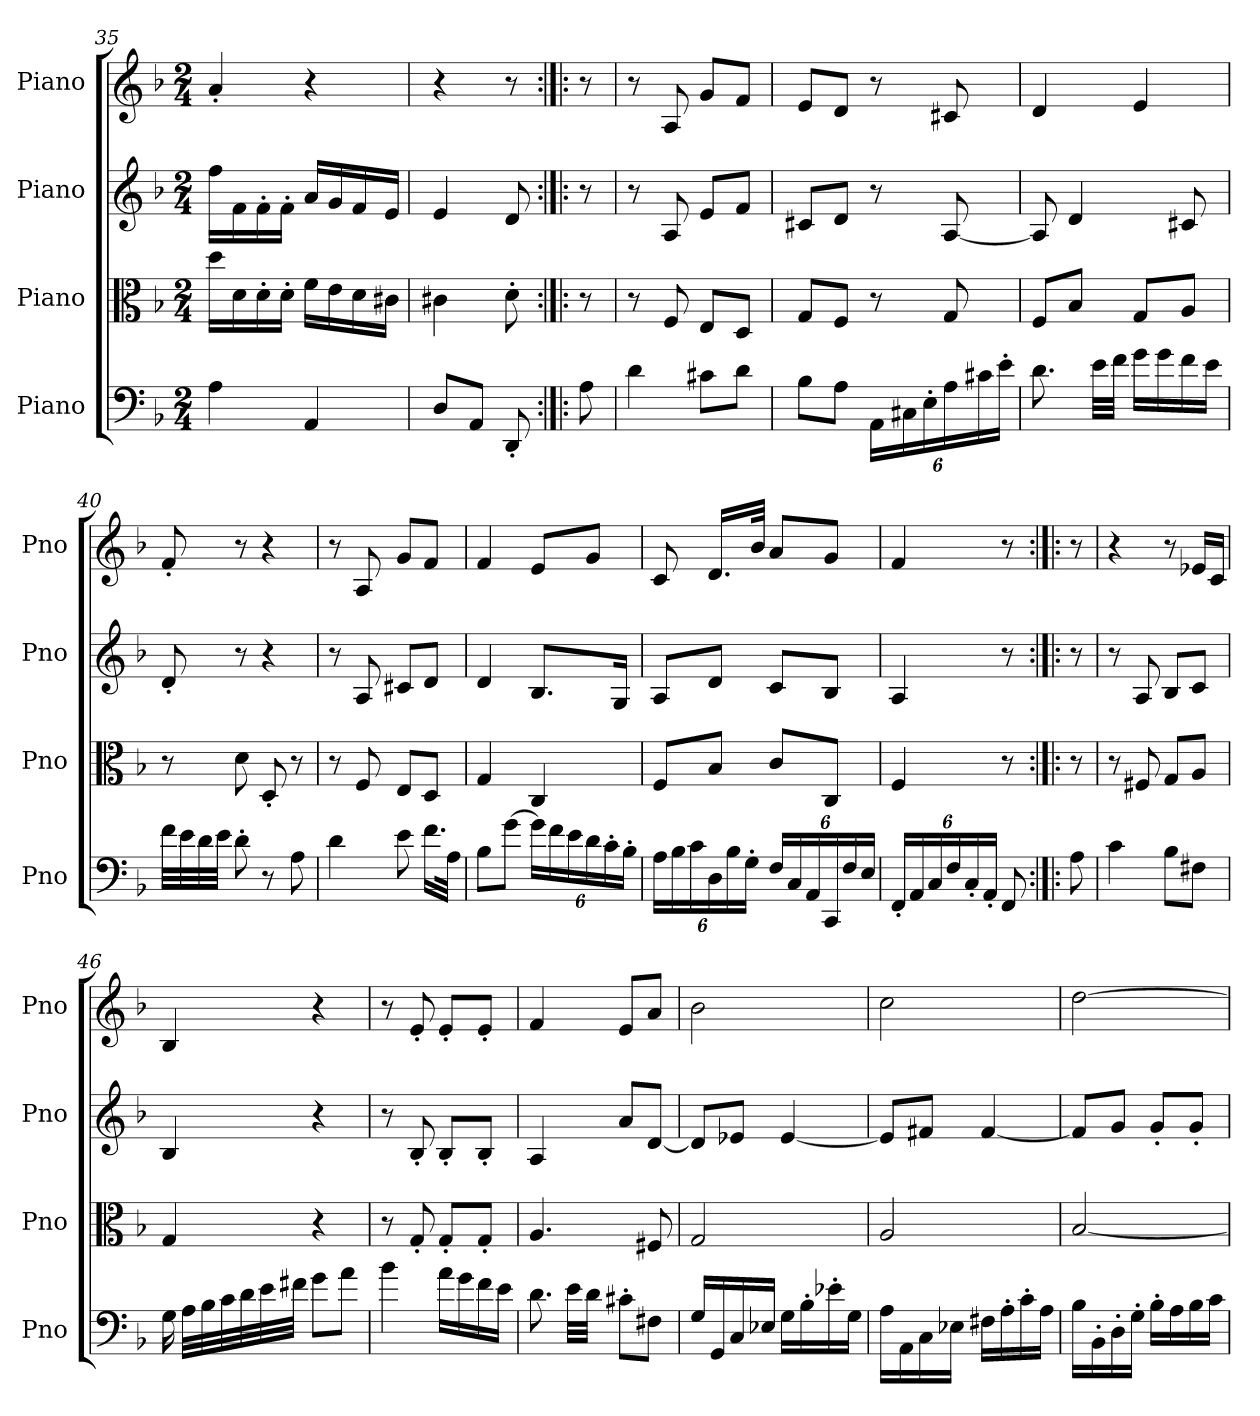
**kern	**kern	**kern	**kern
*part4	*part3	*part2	*part1
*staff4	*staff3	*staff2	*staff1
*I"Piano	*I"Piano	*I"Piano	*I"Piano
*I'Pno	*I'Pno	*I'Pno	*I'Pno
*clefF4	*clefC3	*clefG2	*clefG2
*k[b-]	*k[b-]	*k[b-]	*k[b-]
*M2/4	*M2/4	*M2/4	*M2/4
=35	=35	=35	=35
4A\	16dd\LL	16ff\LL	4a'/
.	16d\	16f\	.
.	16d'\	16f'\	.
.	16d'\JJ	16f'\JJ	.
4AA/	16f\LL	16a/LL	4r
.	16e\	16g/	.
.	16d\	16f/	.
.	16c#X\JJ	16e/JJ	.
=36	=36	=36	=36
8D/L	4c#X\	4e/	4r
8AA/J	.	.	.
8DD'/	8d'\	8d/	8r
=36X4:|!|:	=36X4:|!|:	=36X4:|!|:	=36X4:|!|:
8A\	8r	8r	8r
=37	=37	=37	=37
4d\	8r	8r	8r
.	8F/	8A/	8A/
8c#X\L	8E/L	8e/L	8g/L
8d\J	8D/J	8f/J	8f/J
!!LO:LB:g=z
=38	=38	=38	=38
8B-\L	8G/L	8c#X/L	8e/L
8A\J	8F/J	8d/J	8d/J
*Xbrackettup	*	*	*
24AA\LL	8r	8r	8r
24C#X\	.	.	.
24E'\	.	.	.
24A\	8G/	[8A/	8c#X/
24c#X\	.	.	.
24e'\JJ	.	.	.
=39	=39	=39	=39
8.d\	8F/L	8A/]	4d/
.	8B-/J	4d/	.
32e\LLL	.	.	.
32f\JJJ	.	.	.
16g\LL	8G/L	.	4e/
16g\	.	.	.
16f\	8A/J	8c#X/	.
16e\JJ	.	.	.
=40	=40	=40	=40
32f\LLL	8r	8d'/	8f'/
32e\	.	.	.
32d\	.	.	.
32e\JJJ	.	.	.
8d'\	8d\	8r	8r
8r	8D'/	4r	4r
8A\	8r	.	.
=41	=41	=41	=41
4d\	8r	8r	8r
.	8F/	8A/	8A/
8e\	8E/L	8c#X/L	8g/L
16.f\LL	8D/J	8d/J	8f/J
32A\JJk	.	.	.
!!LO:PB:g=z
=42	=42	=42	=42
8B-\L	4G/	4d/	4f/
[8g\J	.	.	.
24g\LL]	4C/	8.B-/L	8e/L
24f\	.	.	.
24e\	.	.	.
24d\	.	.	8g/J
24c'\	.	.	.
.	.	16G/Jk	.
24B-'\JJ	.	.	.
=43	=43	=43	=43
24A\LL	8F/L	8A/L	8c/
24B-\	.	.	.
24c\	.	.	.
24D\	8B-/J	8d/J	16.d/LL
24B-\	.	.	.
24G'\JJ	.	.	.
.	.	.	32b-/JJk
24F/LL	8c/L	8c/L	8a/L
24C/	.	.	.
24AA/	.	.	.
24CC/	8C/J	8B-/J	8g/J
24F/	.	.	.
24E/JJ	.	.	.
=44	=44	=44	=44
24FF'/LL	4F/	4A/	4f/
24AA/	.	.	.
24C/	.	.	.
24F/	.	.	.
24C'/	.	.	.
24AA'/JJ	.	.	.
8FF/	8r	8r	8r
=44X5:|!|:	=44X5:|!|:	=44X5:|!|:	=44X5:|!|:
8A\	8r	8r	8r
=45	=45	=45	=45
4c\	8r	8r	4r
.	8F#X/	8A/	.
8B-\L	8G/L	8B-/L	8r
8F#X\J	8A/J	8c/J	16e-X/LL
.	.	.	16c/JJ
!!LO:LB:g=z
=46	=46	=46	=46
16G\	4G/	4B-/	4B-/
32A\LLL	.	.	.
32B-\	.	.	.
32c\	.	.	.
32d\	.	.	.
32e\	.	.	.
32f#X\JJJ	.	.	.
8g\L	4r	4r	4r
8a\J	.	.	.
=47	=47	=47	=47
4b-\	8r	8r	8r
.	8G'/	8B-'/	8e'/
16a\LL	8G'/L	8B-'/L	8e'/L
16g\	.	.	.
16f\	8G'/J	8B-'/J	8e'/J
16e\JJ	.	.	.
=48	=48	=48	=48
8.d\	4.A/	4A/	4f/
32e\LLL	.	.	.
32d\JJJ	.	.	.
8c#X'\L	.	8a/L	8e/L
8F#X\J	8F#X/	[8d/J	8a/J
=49	=49	=49	=49
16G/LL	2G/	8d/L]	2b-\
16GG/	.	.	.
16C/	.	8e-X/J	.
16E-X/JJ	.	.	.
16G\LL	.	[4e-/	.
16B-'\	.	.	.
16e-X'\	.	.	.
16G\JJ	.	.	.
!!LO:LB:g=z
=50	=50	=50	=50
16A\LL	2A/	8e-/L]	2cc\
16AA\	.	.	.
16C\	.	8f#X/J	.
16E-X\JJ	.	.	.
16F#X\LL	.	[4f#/	.
16A'\	.	.	.
16c'\	.	.	.
16A\JJ	.	.	.
=51	=51	=51	=51
16B-\LL	[2B-/	8f#/L]	[2dd\
16BB-'\	.	.	.
16D'\	.	8g/J	.
16G'\JJ	.	.	.
16B-'\LL	.	8g'/L	.
16A\	.	.	.
16B-\	.	8g'/J	.
16c\JJ	.	.	.
=	=	=	=
*-	*-	*-	*-
